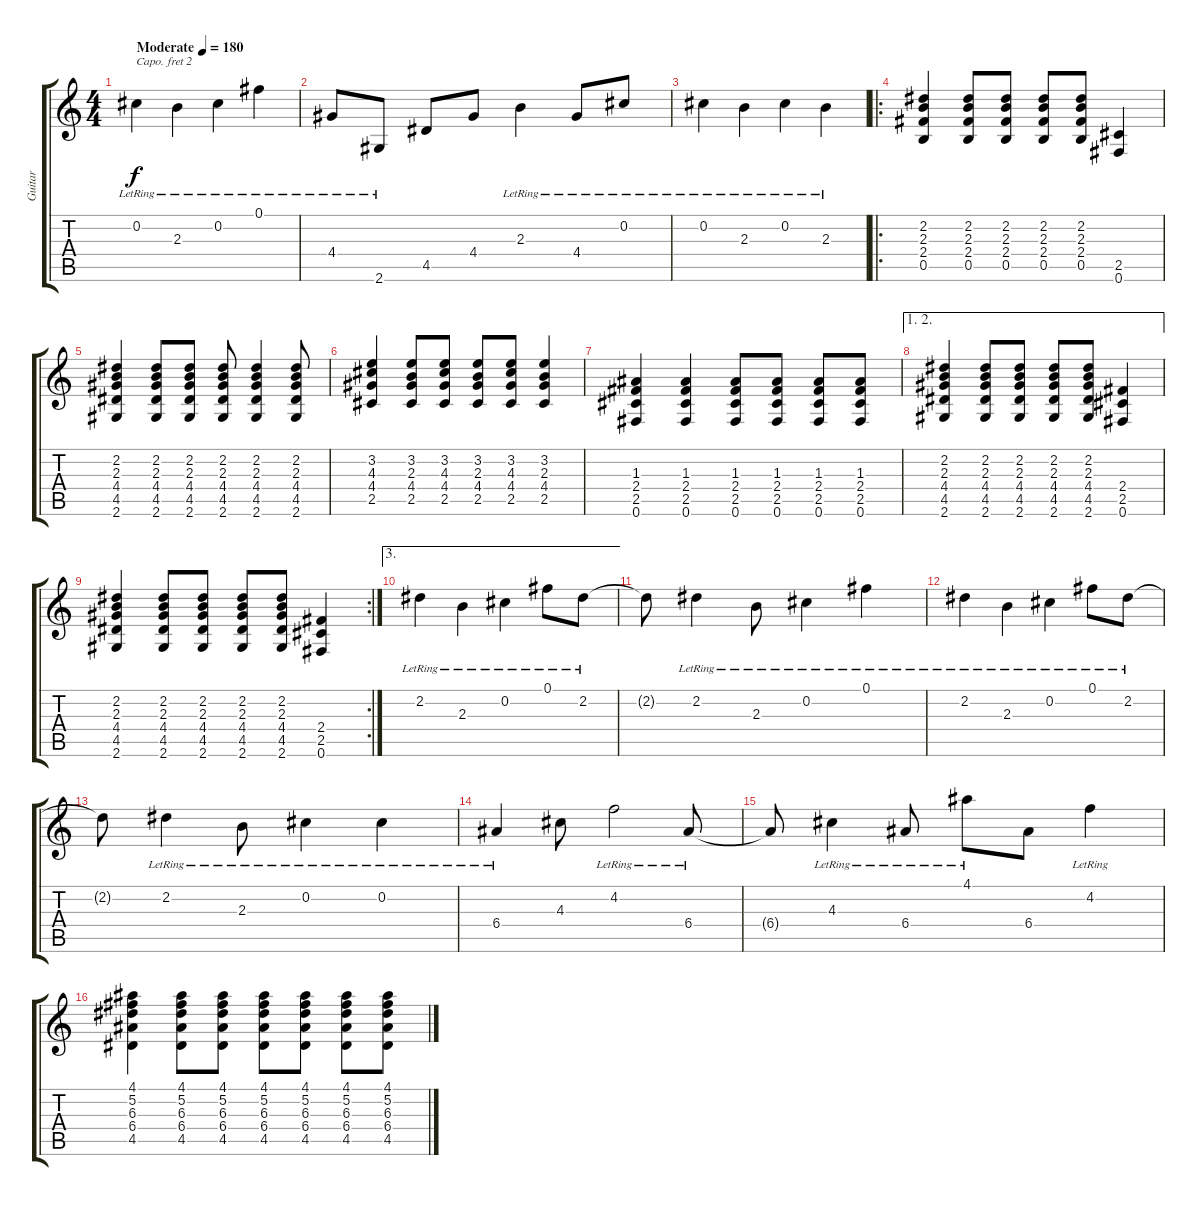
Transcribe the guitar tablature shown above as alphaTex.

\track ("Guitar" "Guitar") {instrument acousticguitarsteel}
\staff {score tabs}
\capo 2
\tuning (E4 B3 G3 D3 A2 E2) {hide}
\ts (4 4)
\tempo (180 "Moderate")
\clef g2
\ks c
0.2{lr}.4{dy f instrument acousticguitarsteel} 2.3{lr}.4 0.2{lr}.4 0.1{lr}.4 |
4.4{lr}.8 2.6{lr}.8 4.5.8 4.4.8 2.3{lr}.4 4.4{lr}.8 0.2{lr}.8 |
0.2{lr}.4 2.3{lr}.4 0.2{lr}.4 2.3{lr}.4 |
\ro
(2.2 2.3 2.4 0.5).4 (2.2 2.3 2.4 0.5).8 (2.2 2.3 2.4 0.5).8 (2.2 2.3 2.4 0.5).8 (2.2 2.3 2.4 0.5).8 (2.5 0.6).4 |
(2.2 2.3 4.4 4.5 2.6).4 (2.2 2.3 4.4 4.5 2.6).8 (2.2 2.3 4.4 4.5 2.6).8 (2.2 2.3 4.4 4.5 2.6).8 (2.2 2.3 4.4 4.5 2.6).4 (2.2 2.3 4.4 4.5 2.6).8 |
(3.2 4.3 4.4 2.5).4 (3.2 2.3 4.4 2.5).8 (3.2 4.3 4.4 2.5).8 (3.2 2.3 4.4 2.5).8 (3.2 4.3 4.4 2.5).8 (3.2 2.3 4.4 2.5).4 |
(1.3 2.4 2.5 0.6).4 (1.3 2.4 2.5 0.6).4 (1.3 2.4 2.5 0.6).8 (1.3 2.4 2.5 0.6).8 (1.3 2.4 2.5 0.6).8 (1.3 2.4 2.5 0.6).8 |
\ae (1 2)
(2.2 2.3 4.4 4.5 2.6).4 (2.2 2.3 4.4 4.5 2.6).8 (2.2 2.3 4.4 4.5 2.6).8 (2.2 2.3 4.4 4.5 2.6).8 (2.2 2.3 4.4 4.5 2.6).8 (2.4 2.5 0.6).4 |
\rc 2
(2.2 2.3 4.4 4.5 2.6).4 (2.2 2.3 4.4 4.5 2.6).8 (2.2 2.3 4.4 4.5 2.6).8 (2.2 2.3 4.4 4.5 2.6).8 (2.2 2.3 4.4 4.5 2.6).8 (2.4 2.5 0.6).4 |
\ae 3
2.2{lr}.4 2.3{lr}.4 0.2{lr}.4 0.1{lr}.8 2.2{lr}.8 |
2.2{t}.8 2.2{lr}.4 2.3{lr}.8 0.2{lr}.4 0.1{lr}.4 |
2.2{lr}.4 2.3{lr}.4 0.2{lr}.4 0.1{lr}.8 2.2{lr}.8 |
2.2{t}.8 2.2{lr}.4 2.3{lr}.8 0.2{lr}.4 0.2{lr}.4 |
6.4{lr}.4 4.3.8 4.2{lr}.2 6.4{lr}.8 |
6.4{t}.8 4.3{lr}.4 6.4{lr}.8 4.1{lr}.8 6.4.8 4.2{lr}.4 |
(4.1 5.2 6.3 6.4 4.5).4 (4.1 5.2 6.3 6.4 4.5).8 (4.1 5.2 6.3 6.4 4.5).8 (4.1 5.2 6.3 6.4 4.5).8 (4.1 5.2 6.3 6.4 4.5).8 (4.1 5.2 6.3 6.4 4.5).8 (4.1 5.2 6.3 6.4 4.5).8
